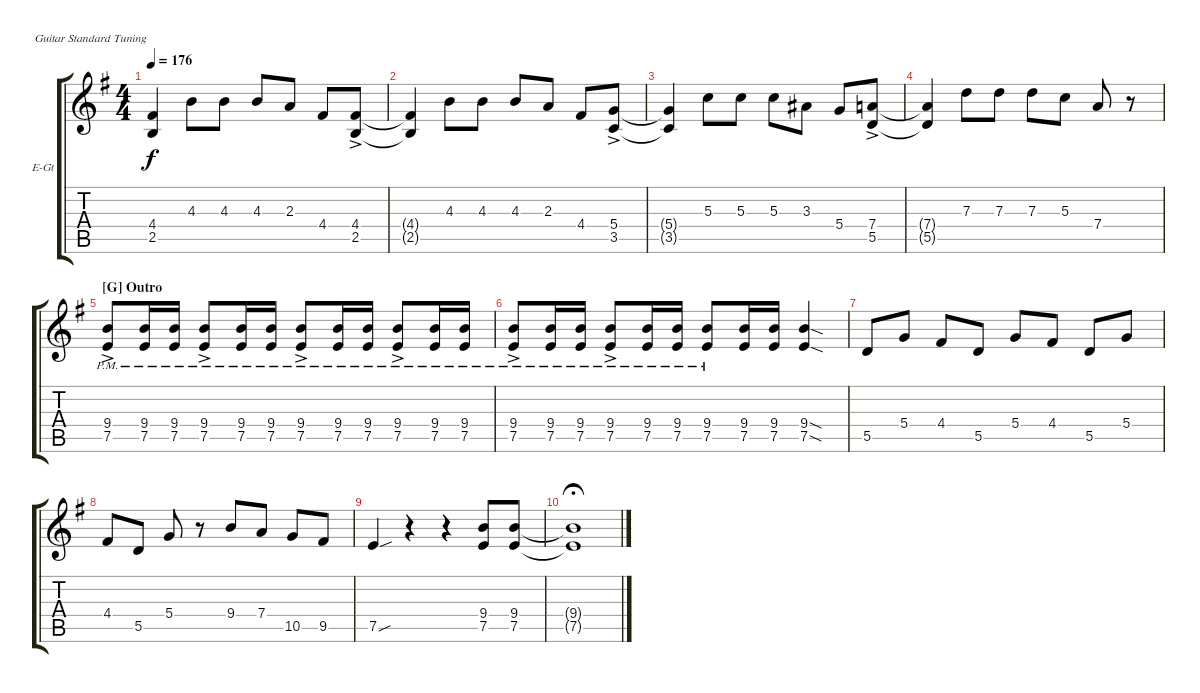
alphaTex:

\bracketExtendMode groupsimilarinstruments
\firstSystemTrackNameOrientation horizontal
\otherSystemsTrackNameOrientation horizontal
\track ("Guitar" "E-Gt") {instrument distortionguitar}
\staff {score tabs}
\tuning (E4 B3 G3 D3 A2 E2)
\ts (4 4)
\tempo 176
\clef g2
\scale
1.05549
\ks g
(2.5{t} 4.4{t}).4{dy f} 4.3.8 4.3.8 4.3.8 2.3.8 4.4.8 (2.5{ac} 4.4{ac}).8 |
\scale
0.944515 (2.5{t} 4.4{t}).4 4.3.8 4.3.8 4.3.8 2.3.8 4.4.8 (3.5{ac} 5.4{ac}).8 |
\scale
1.05549 (3.5{t} 5.4{t}).4 5.3.8 5.3.8 5.3.8 3.3.8 5.4.8 (5.5{ac} 7.4{ac}).8 |
\scale
0.944515 (5.5{t} 7.4{t}).4 7.3.8 7.3.8 7.3.8 5.3.8 7.4.8 r.8 |
\section ("G" "Outro")
\scale
1.05549 (7.5{ac pm} 9.4{ac pm}).8 (7.5{pm} 9.4{pm}).16 (7.5{pm} 9.4{pm}).16 (7.5{ac pm} 9.4{ac pm}).8 (7.5{pm} 9.4{pm}).16 (7.5{pm} 9.4{pm}).16 (7.5{ac pm} 9.4{ac pm}).8 (7.5{pm} 9.4{pm}).16 (7.5{pm} 9.4{pm}).16 (7.5{ac pm} 9.4{ac pm}).8 (7.5{pm} 9.4{pm}).16 (7.5{pm} 9.4{pm}).16 |
\scale
0.944515 (7.5{ac pm} 9.4{ac pm}).8 (7.5{pm} 9.4{pm}).16 (7.5{pm} 9.4{pm}).16 (7.5{ac pm} 9.4{ac pm}).8 (7.5{pm} 9.4{pm}).16 (7.5{pm} 9.4{pm}).16 (7.5{pm} 9.4{pm}).8 (7.5 9.4).16 (7.5 9.4).16 (7.5{sod} 9.4{sod}).4 |
\scale
1.05549 5.5.8 5.4.8 4.4.8 5.5.8 5.4.8 4.4.8 5.5.8 5.4.8 |
\scale
0.944515 4.4.8 5.5.8 5.4.8 r.8 9.4.8 7.4.8 10.5.8 9.5.8 |
7.5{sou}.4 r.4 r.4 (7.5 9.4).8 (7.5 9.4).8 |
(7.5{t} 9.4{t}).1{fermata (medium 0.63)}
